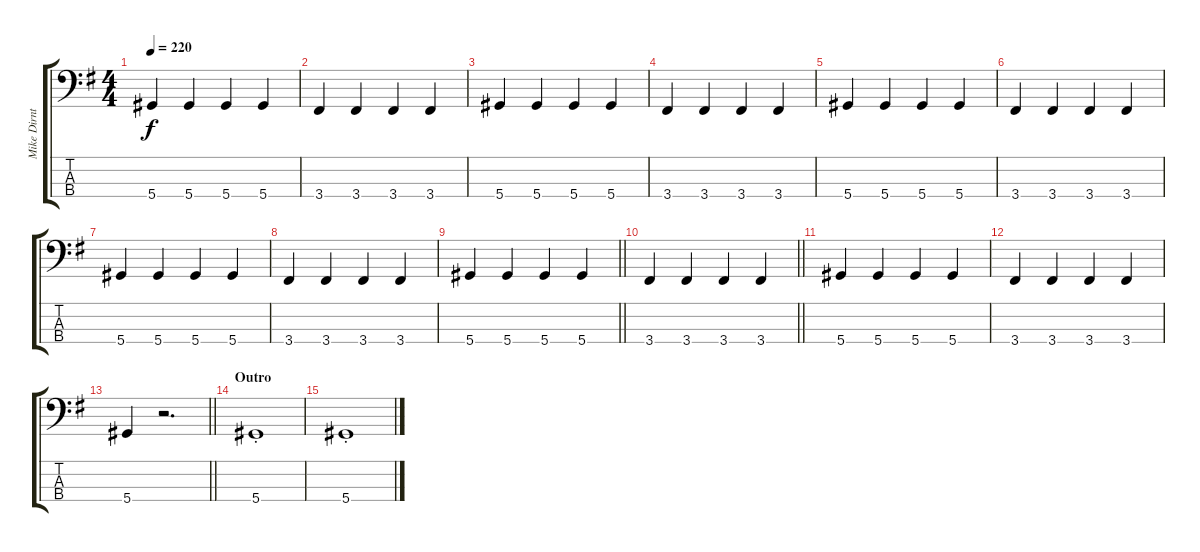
\track ("Mike Dirnt" "Mike Dirnt") {instrument electricbasspick}
\staff {score tabs}
\tuning (Gb2 Db2 Ab1 Eb1) {hide}
\ts (4 4)
\tempo 220
\clef f4
\ks g
5.4.4{dy f} 5.4.4 5.4.4 5.4.4 |
3.4.4 3.4.4 3.4.4 3.4.4 |
5.4.4 5.4.4 5.4.4 5.4.4 |
3.4.4 3.4.4 3.4.4 3.4.4 |
5.4.4 5.4.4 5.4.4 5.4.4 |
3.4.4 3.4.4 3.4.4 3.4.4 |
5.4.4 5.4.4 5.4.4 5.4.4 |
3.4.4 3.4.4 3.4.4 3.4.4 |
\barLineRight lightlight
5.4.4 5.4.4 5.4.4 5.4.4 |
\barLineRight lightlight
3.4.4 3.4.4 3.4.4 3.4.4 |
5.4.4 5.4.4 5.4.4 5.4.4 |
3.4.4 3.4.4 3.4.4 3.4.4 |
\barLineRight lightlight
5.4.4 r.2{d} |
\section ("" "Outro")
5.4{st}.1 |
5.4{st}.1
